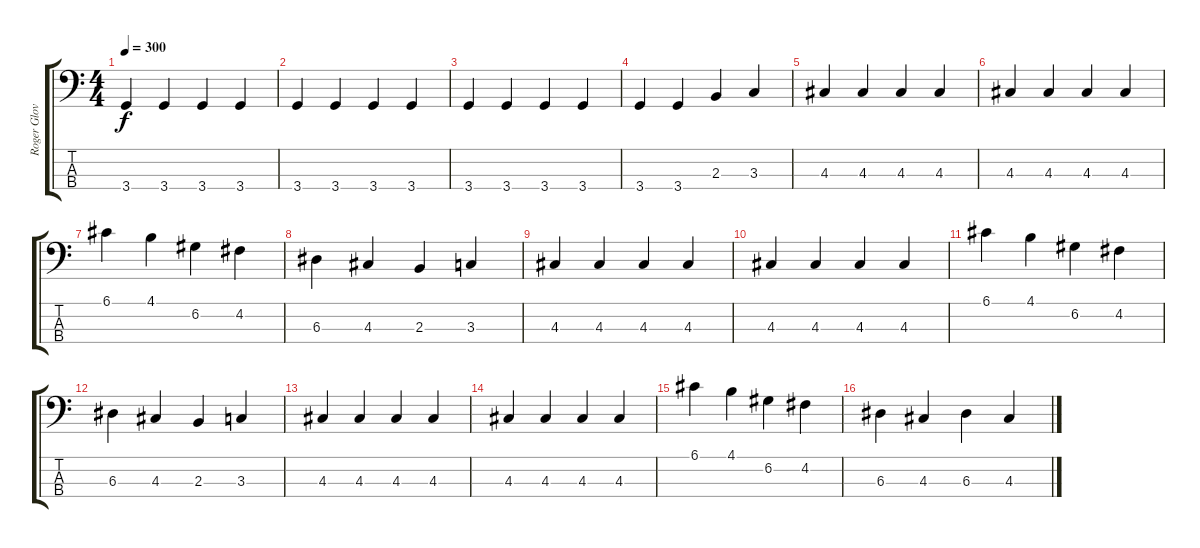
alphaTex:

\track ("Roger Glover" "Roger Glov") {instrument electricbasspick}
\staff {score tabs}
\tuning (G2 D2 A1 E1) {hide}
\ts (4 4)
\tempo 300
\clef f4
\ks c
3.4.4{dy f} 3.4.4 3.4.4 3.4.4 |
3.4.4 3.4.4 3.4.4 3.4.4 |
3.4.4 3.4.4 3.4.4 3.4.4 |
3.4.4 3.4.4 2.3.4 3.3.4 |
4.3.4 4.3.4 4.3.4 4.3.4 |
4.3.4 4.3.4 4.3.4 4.3.4 |
6.1.4 4.1.4 6.2.4 4.2.4 |
6.3.4 4.3.4 2.3.4 3.3.4 |
4.3.4 4.3.4 4.3.4 4.3.4 |
4.3.4 4.3.4 4.3.4 4.3.4 |
6.1.4 4.1.4 6.2.4 4.2.4 |
6.3.4 4.3.4 2.3.4 3.3.4 |
4.3.4 4.3.4 4.3.4 4.3.4 |
4.3.4 4.3.4 4.3.4 4.3.4 |
6.1.4 4.1.4 6.2.4 4.2.4 |
6.3.4 4.3.4 6.3.4 4.3.4
